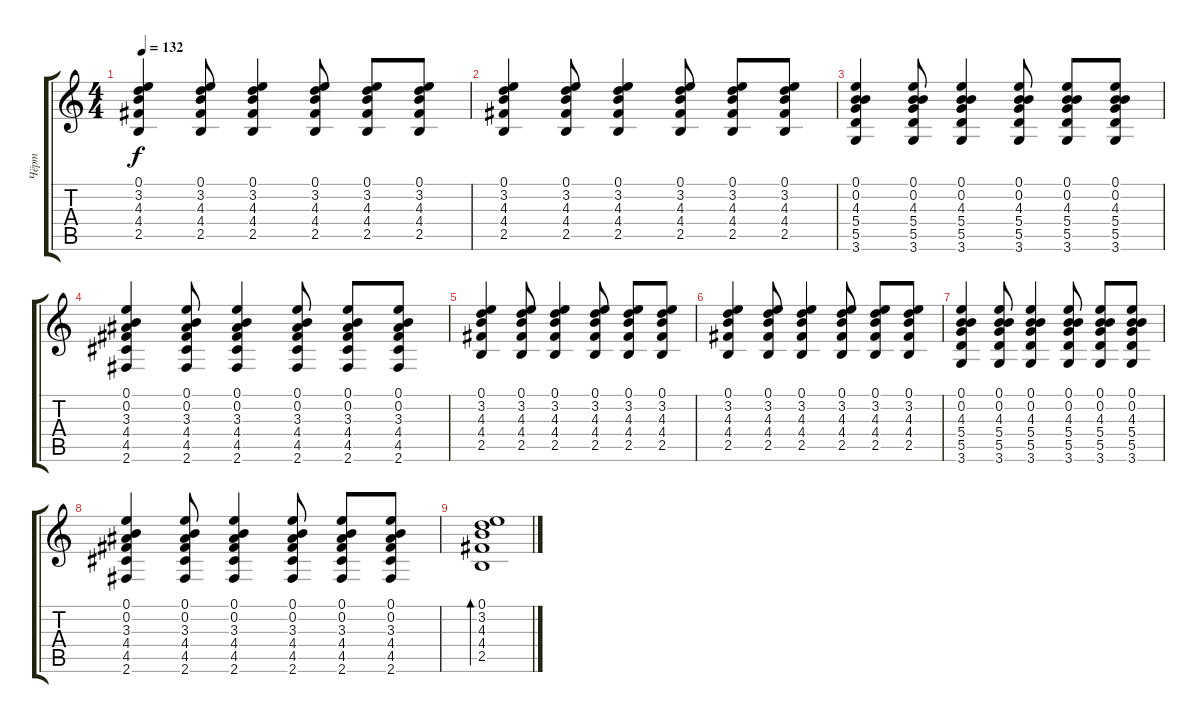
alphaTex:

\track ("Чёрт" "Чёрт") {instrument acousticguitarsteel}
\staff {score tabs}
\tuning (E4 B3 G3 D3 A2 E2) {hide}
\ts (4 4)
\tempo 132
\clef g2
\ks c
(0.1 3.2 4.3 4.4 2.5).4{dy f} (0.1 3.2 4.3 4.4 2.5).8 (0.1 3.2 4.3 4.4 2.5).4 (0.1 3.2 4.3 4.4 2.5).8 (0.1 3.2 4.3 4.4 2.5).8 (0.1 3.2 4.3 4.4 2.5).8 |
(0.1 3.2 4.3 4.4 2.5).4 (0.1 3.2 4.3 4.4 2.5).8 (0.1 3.2 4.3 4.4 2.5).4 (0.1 3.2 4.3 4.4 2.5).8 (0.1 3.2 4.3 4.4 2.5).8 (0.1 3.2 4.3 4.4 2.5).8 |
(0.1 0.2 4.3 5.4 5.5 3.6).4 (0.1 0.2 4.3 5.4 5.5 3.6).8 (0.1 0.2 4.3 5.4 5.5 3.6).4 (0.1 0.2 4.3 5.4 5.5 3.6).8 (0.1 0.2 4.3 5.4 5.5 3.6).8 (0.1 0.2 4.3 5.4 5.5 3.6).8 |
(0.1 0.2 3.3 4.4 4.5 2.6).4 (0.1 0.2 3.3 4.4 4.5 2.6).8 (0.1 0.2 3.3 4.4 4.5 2.6).4 (0.1 0.2 3.3 4.4 4.5 2.6).8 (0.1 0.2 3.3 4.4 4.5 2.6).8 (0.1 0.2 3.3 4.4 4.5 2.6).8 |
(0.1 3.2 4.3 4.4 2.5).4 (0.1 3.2 4.3 4.4 2.5).8 (0.1 3.2 4.3 4.4 2.5).4 (0.1 3.2 4.3 4.4 2.5).8 (0.1 3.2 4.3 4.4 2.5).8 (0.1 3.2 4.3 4.4 2.5).8 |
(0.1 3.2 4.3 4.4 2.5).4 (0.1 3.2 4.3 4.4 2.5).8 (0.1 3.2 4.3 4.4 2.5).4 (0.1 3.2 4.3 4.4 2.5).8 (0.1 3.2 4.3 4.4 2.5).8 (0.1 3.2 4.3 4.4 2.5).8 |
(0.1 0.2 4.3 5.4 5.5 3.6).4 (0.1 0.2 4.3 5.4 5.5 3.6).8 (0.1 0.2 4.3 5.4 5.5 3.6).4 (0.1 0.2 4.3 5.4 5.5 3.6).8 (0.1 0.2 4.3 5.4 5.5 3.6).8 (0.1 0.2 4.3 5.4 5.5 3.6).8 |
(0.1 0.2 3.3 4.4 4.5 2.6).4 (0.1 0.2 3.3 4.4 4.5 2.6).8 (0.1 0.2 3.3 4.4 4.5 2.6).4 (0.1 0.2 3.3 4.4 4.5 2.6).8 (0.1 0.2 3.3 4.4 4.5 2.6).8 (0.1 0.2 3.3 4.4 4.5 2.6).8 |
(0.1 3.2 4.3 4.4 2.5).1{bd 60}
